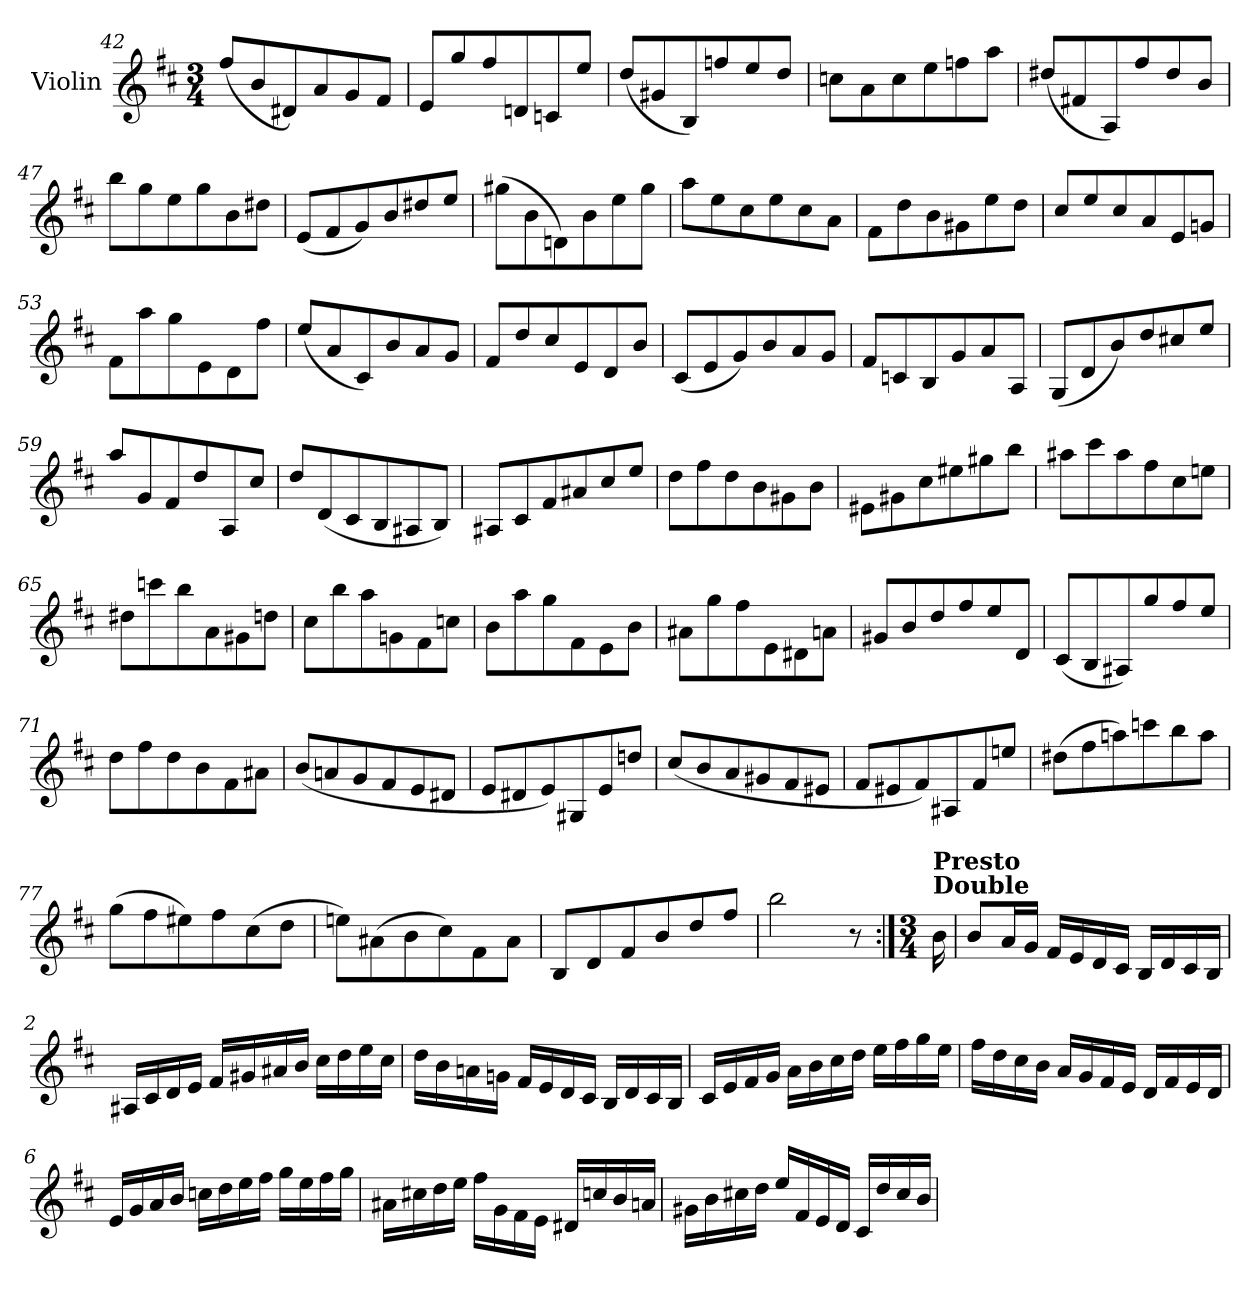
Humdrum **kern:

**kern
*part1
*staff1
*I"Violin
*I'Vln.
*clefG2
*k[f#c#]
*M3/4
=42
(<8ff#/L
8b/
8d#X/)
8a/
8g/
8f#/J
=43
8e/L
8gg/
8ff#/
8dn/
8cn/
8ee/J
=44
(<8dd/L
8g#X/
8B/)
8ffn/
8ee/
8dd/J
=45
8ccn\L
8a\
8cc\
8ee\
8ffn\
8aa\J
=46
(<8dd#X/L
8f#X/
8A/)
8ff#/
8dd#/
8b/J
=47
8bb\L
8gg\
8ee\
8gg\
8b\
8dd#X\J
=48
(<8e/L
8f#/
8g/)
8b/
8dd#X/
8ee/J
=49
(>8gg#X\L
8b\
8dn\)
8b\
8ee\
8gg#\J
=50
8aa\L
8ee\
8cc#\
8ee\
8cc#\
8a\J
=51
8f#\L
8dd\
8b\
8g#X\
8ee\
8dd\J
=52
8cc#/L
8ee/
8cc#/
8a/
8e/
8gn/J
=53
8f#\L
8aa\
8gg\
8e\
8d\
8ff#\J
=54
(<8ee/L
8a/
8c#/)
8b/
8a/
8g/J
=55
8f#/L
8dd/
8cc#/
8e/
8d/
8b/J
=56
(<8c#/L
8e/
8g/)
8b/
8a/
8g/J
=57
8f#/L
8cn/
8B/
8g/
8a/
8A/J
=58
(<8G/L
8d/
8b/)
8dd/
8cc#X/
8ee/J
=59
8aa/L
8g/
8f#/
8dd/
8A/
8cc#/J
=60
8dd/L
(<8d/
8c#/
8B/
8A#X/
8B/J)
=61
8A#X/L
8c#/
8f#/
8a#X/
8cc#/
8ee/J
=62
8dd\L
8ff#\
8dd\
8b\
8g#X\
8b\J
=63
8e#X\L
8g#X\
8cc#\
8ee#X\
8gg#X\
8bb\J
=64
8aa#X\L
8ccc#\
8aa#\
8ff#\
8cc#\
8een\J
=65
8dd#X\L
8cccn\
8bb\
8a\
8g#X\
8ddn\J
=66
8cc#\L
8bb\
8aa\
8gn\
8f#\
8ccn\J
=67
8b\L
8aa\
8gg\
8f#\
8e\
8b\J
=68
8a#X\L
8gg\
8ff#\
8e\
8d#X\
8an\J
=69
8g#X/L
8b/
8dd/
8ff#/
8ee/
8d/J
=70
(<8c#/L
8B/
8A#X/)
8gg/
8ff#/
8ee/J
=71
8dd\L
8ff#\
8dd\
8b\
8f#\
8a#X\J
=72
(<8b/L
8an/
8g/
8f#/
8e/
8d#X/J
=73
8e/L
8d#X/
8e/)
8G#X/
8e/
8ddn/J
=74
(<8cc#/L
8b/
8a/
8g#X/
8f#/
8e#X/J
=75
8f#/L
8e#X/
8f#/)
8A#X/
8f#/
8een/J
=76
(>8dd#X\L
8ff#\
8aan\)
8cccn\
8bb\
8aa\J
=77
(>8gg\L
8ff#\
8ee#X\)
8ff#\
(>8cc#\
8dd\J
=78
8een\L)
(>8a#X\
8b\
8cc#\)
8f#\
8a#\J
=79
8B/L
8d/
8f#/
8b/
8dd/
8ff#/J
=80
2bb\
8r
=:|!
*M3/4
!LO:TX:a:B:t=Double
!LO:TX:a:B:t=Presto
16b\
=1
8b/L
16a/L
16g/JJ
16f#/LL
16e/
16d/
16c#/JJ
16B/LL
16d/
16c#/
16B/JJ
=2
16A#X/LL
16c#/
16d/
16e/JJ
16f#/LL
16g#X/
16a#X/
16b/JJ
16cc#\LL
16dd\
16ee\
16cc#\JJ
=3
16dd\LL
16b\
16an\
16gn\JJ
16f#/LL
16e/
16d/
16c#/JJ
16B/LL
16d/
16c#/
16B/JJ
=4
16c#/LL
16e/
16f#/
16g/JJ
16a\LL
16b\
16cc#\
16dd\JJ
16ee\LL
16ff#\
16gg\
16ee\JJ
=5
16ff#\LL
16dd\
16cc#\
16b\JJ
16a/LL
16g/
16f#/
16e/JJ
16d/LL
16f#/
16e/
16d/JJ
=6
16e/LL
16g/
16a/
16b/JJ
16ccn\LL
16dd\
16ee\
16ff#\JJ
16gg\LL
16ee\
16ff#\
16gg\JJ
=7
16a#X\LL
16cc#X\
16dd\
16ee\JJ
16ff#\LL
16g\
16f#\
16e\JJ
16d#X/LL
16ccn/
16b/
16an/JJ
=8
16g#X\LL
16b\
16cc#X\
16dd\JJ
16ee/LL
16f#/
16e/
16d/JJ
16c#/LL
16dd/
16cc#/
16b/JJ
=
*-
